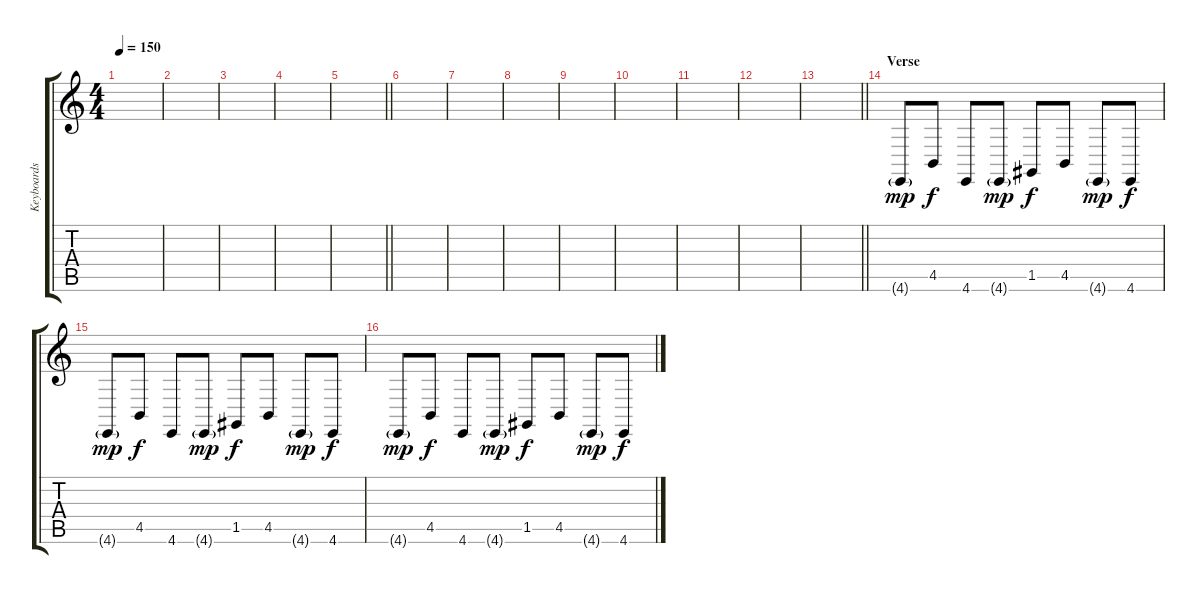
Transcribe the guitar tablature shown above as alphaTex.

\track ("Keyboards II" "Keyboards ") {instrument lead2sawtooth}
\staff {score tabs}
\tuning (D4 A3 F3 C3 G2 C2) {hide}
\ts (4 4)
\tempo 150
\clef g2
\ks c
|
|
|
|
\barLineRight lightlight
|
\section ("" "")
|
|
|
|
|
|
|
\barLineRight lightlight
|
\section ("" "Verse")
4.6{g}.8{dy mp volume 9} 4.5.8{dy f} 4.6.8 4.6{g}.8{dy mp} 1.5.8{dy f} 4.5.8 4.6{g}.8{dy mp} 4.6.8{dy f} |
4.6{g}.8{dy mp} 4.5.8{dy f} 4.6.8 4.6{g}.8{dy mp} 1.5.8{dy f} 4.5.8 4.6{g}.8{dy mp} 4.6.8{dy f} |
4.6{g}.8{dy mp} 4.5.8{dy f} 4.6.8 4.6{g}.8{dy mp} 1.5.8{dy f} 4.5.8 4.6{g}.8{dy mp} 4.6.8{dy f}
